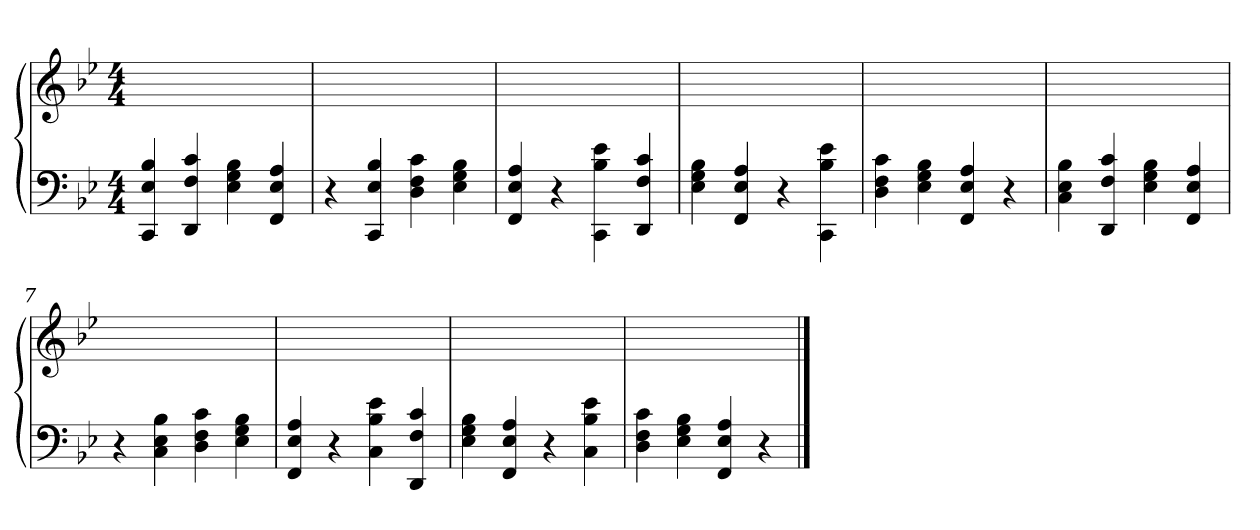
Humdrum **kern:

**kern	**kern
*part2	*part1
*staff2	*staff1
*clefF4	*clefG2
*k[b-e-]	*k[b-e-]
*B-:	*B-:
*M4/4	*M4/4
*MM60	*MM60
=1	=1
4CC 4E- 4B-	1ryy
4DD 4F 4c	.
4E- 4G 4B-	.
4FF 4E- 4A	.
=2	=2
4r	1ryy
4CC 4E- 4B-	.
4D 4F 4c	.
4E- 4G 4B-	.
=3	=3
4FF 4E- 4A	1ryy
4r	.
4CC 4B- 4e-	.
4DD 4F 4c	.
=4	=4
4E- 4G 4B-	1ryy
4FF 4E- 4A	.
4r	.
4CC 4B- 4e-	.
=5	=5
4D 4F 4c	1ryy
4E- 4G 4B-	.
4FF 4E- 4A	.
4r	.
=6	=6
4C 4E- 4B-	1ryy
4DD 4F 4c	.
4E- 4G 4B-	.
4FF 4E- 4A	.
=7	=7
4r	1ryy
4C 4E- 4B-	.
4D 4F 4c	.
4E- 4G 4B-	.
=8	=8
4FF 4E- 4A	1ryy
4r	.
4C 4B- 4e-	.
4DD 4F 4c	.
=9	=9
4E- 4G 4B-	1ryy
4FF 4E- 4A	.
4r	.
4C 4B- 4e-	.
=10	=10
4D 4F 4c	1ryy
4E- 4G 4B-	.
4FF 4E- 4A	.
4r	.
==	==
*-	*-
